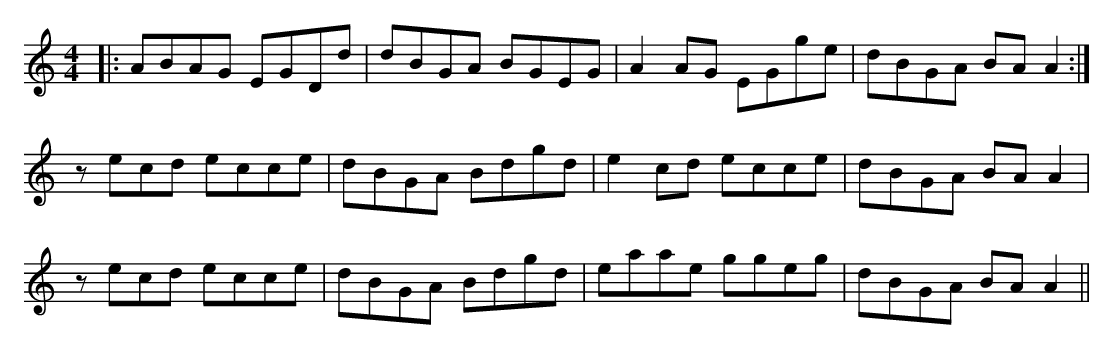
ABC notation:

X:1
M:4/4
K:Amin
|:ABAG EGDd|dBGA BGEG|A2AG EGge|dBGA BAA2:|
zecd ecce|dBGA Bdgd|e2cd ecce|dBGA BAA2|
zecd ecce|dBGA Bdgd|eaae ggeg|dBGA BAA2||
